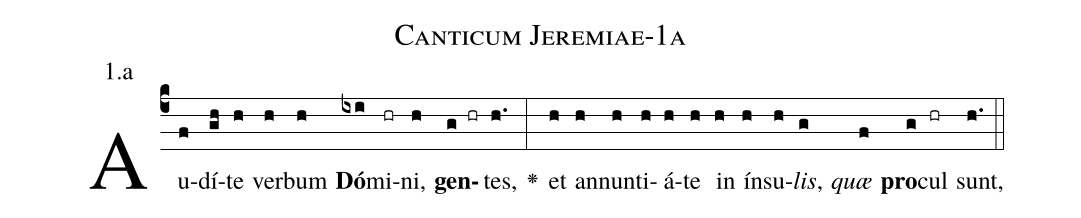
name: Canticum Jeremiae-1a;
annotation: 1.a;
%%
(c4)Au(f)dí(gh)te(h) ver(h)bum(h) <b>Dó</b>(ixi)mi(hr)ni,(h) <b>gen</b>(g hr)tes,(h.) <v>\greheightstar</v>(:) et(h) an(h)nun(h)ti(h)á(h)te(h) in(h) ín(h)su(h)<i>lis</i>,(g) <i>quæ</i>(f) <b>pro</b>(g)cul(hr) sunt,(h.) (::)


%E(h) u(h) o(g) u(f) a(g) e.(h.) (::)
